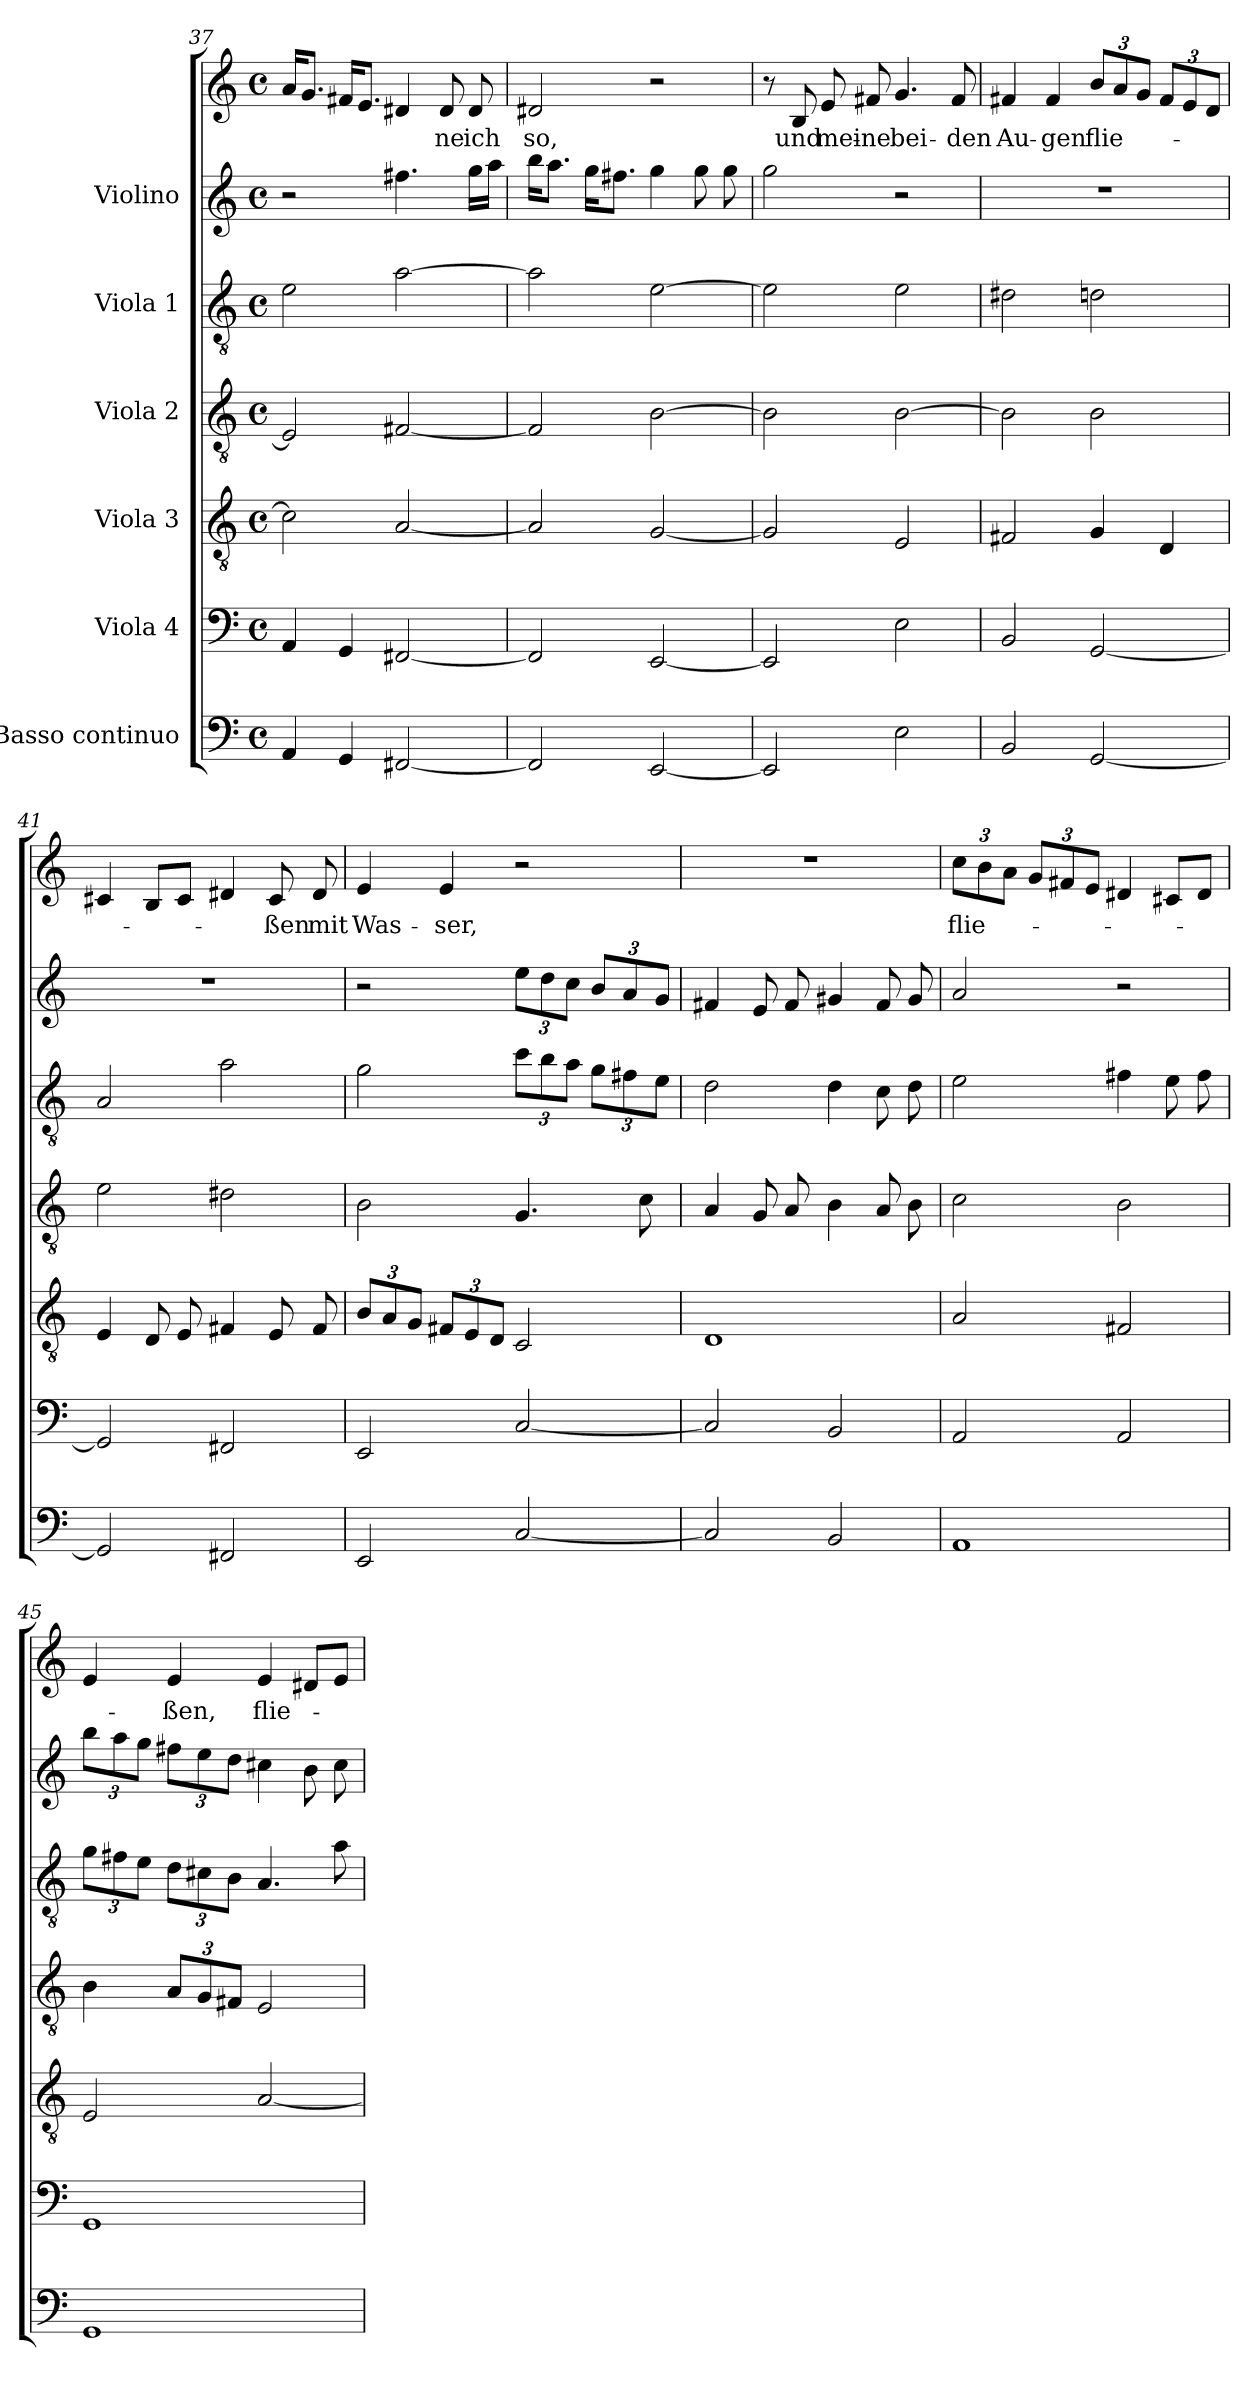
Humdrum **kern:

**kern	**kern	**kern	**kern	**kern	**kern	**kern	**text
*part7	*part6	*part5	*part4	*part3	*part2	*part1	*part1
*staff7	*staff6	*staff5	*staff4	*staff3	*staff2	*staff1	*staff1
*I"Basso continuo	*I"Viola 4	*I"Viola 3	*I"Viola 2	*I"Viola 1	*I"Violino	*	*
!!LO:LB:g=z
*clefF4	*clefF4	*clefGv2	*clefGv2	*clefGv2	*clefG2	*clefG2	*
*k[]	*k[]	*k[]	*k[]	*k[]	*k[]	*k[]	*
*C:	*C:	*C:	*C:	*C:	*C:	*C:	*
*M4/4	*M4/4	*M4/4	*M4/4	*M4/4	*M4/4	*M4/4	*
*met(c)	*met(c)	*met(c)	*met(c)	*met(c)	*met(c)	*met(c)	*
=37	=37	=37	=37	=37	=37	=37	=37
4AA/	4AA/	2c\]	2E/]	2e\	2r	16a/KL	.
.	.	.	.	.	.	8.g/J	.
4GG/	4GG/	.	.	.	.	16f#X/KL	.
.	.	.	.	.	.	8.e/J	.
[2FF#X/	[2FF#X/	[2A/	[2F#X/	[2a\	4.ff#X\	4d#X/	.
!	!	!	!	!	!	!	!LO:LY:b
.	.	.	.	.	.	8d#/	-ne
!	!	!	!	!	!	!	!LO:LY:b
.	.	.	.	.	16gg\LL	8d#/	ich
.	.	.	.	.	16aa\JJ	.	.
=38	=38	=38	=38	=38	=38	=38	=38
!	!	!	!	!	!	!	!LO:LY:b
2FF#/]	2FF#/]	2A/]	2F#/]	2a\]	16bb\KL	2d#X/	so,
.	.	.	.	.	8.aa\J	.	.
.	.	.	.	.	16gg\KL	.	.
.	.	.	.	.	8.ff#X\J	.	.
[2EE/	[2EE/	[2G/	[2B\	[2e\	4gg\	2r	.
.	.	.	.	.	8gg\	.	.
.	.	.	.	.	8gg\	.	.
=39	=39	=39	=39	=39	=39	=39	=39
2EE/]	2EE/]	2G/]	2B\]	2e\]	2gg\	8r	.
!	!	!	!	!	!	!	!LO:LY:b
.	.	.	.	.	.	8B/	und
!	!	!	!	!	!	!	!LO:LY:b
.	.	.	.	.	.	8e/	mei-
!	!	!	!	!	!	!	!LO:LY:b
.	.	.	.	.	.	8f#X/	-ne
!	!	!	!	!	!	!	!LO:LY:b
2E\	2E\	2E/	[2B\	2e\	2r	4.g/	bei-
!	!	!	!	!	!	!	!LO:LY:b
.	.	.	.	.	.	8f#/	-den
=40	=40	=40	=40	=40	=40	=40	=40
!	!	!	!	!	!	!	!LO:LY:b
2BB/	2BB/	2F#X/	2B\]	2d#X\	1r	4f#X/	Au-
!	!	!	!	!	!	!	!LO:LY:b
.	.	.	.	.	.	4f#/	-gen
!	!	!	!	!	!	!	!LO:LY:b
[2GG/	[2GG/	4G/	2B\	2dn\	.	12b/L	flie-
.	.	.	.	.	.	12a/	.
.	.	.	.	.	.	12g/J	.
.	.	4D/	.	.	.	12f#/L	.
.	.	.	.	.	.	12e/	.
.	.	.	.	.	.	12d/J	.
!!LO:PB:g=z
=41	=41	=41	=41	=41	=41	=41	=41
2GG/]	2GG/]	4E/	2e\	2A/	1r	4c#X/	.
.	.	8D/	.	.	.	8B/L	.
.	.	8E/	.	.	.	8c#/J	.
2FF#X/	2FF#X/	4F#X/	2d#X\	2a\	.	4d#X/	.
!	!	!	!	!	!	!	!LO:LY:b
.	.	8E/	.	.	.	8c#/	-ßen
!	!	!	!	!	!	!	!LO:LY:b
.	.	8F#/	.	.	.	8d#/	mit
=42	=42	=42	=42	=42	=42	=42	=42
!	!	!	!	!	!	!	!LO:LY:b
2EE/	2EE/	12B/L	2B\	2g\	2r	4e/	Was-
.	.	12A/	.	.	.	.	.
.	.	12G/J	.	.	.	.	.
!	!	!	!	!	!	!	!LO:LY:b
.	.	12F#X/L	.	.	.	4e/	-ser,
.	.	12E/	.	.	.	.	.
.	.	12D/J	.	.	.	.	.
[2C/	[2C/	2C/	4.G/	12cc\L	12ee\L	2r	.
.	.	.	.	12b\	12dd\	.	.
.	.	.	.	12a\J	12cc\J	.	.
.	.	.	.	12g\L	12b/L	.	.
.	.	.	.	12f#X\	12a/	.	.
.	.	.	8c\	.	.	.	.
.	.	.	.	12e\J	12g/J	.	.
=43	=43	=43	=43	=43	=43	=43	=43
2C/]	2C/]	1D	4A/	2d\	4f#X/	1r	.
.	.	.	8G/	.	8e/	.	.
.	.	.	8A/	.	8f#/	.	.
2BB/	2BB/	.	4B\	4d\	4g#X/	.	.
.	.	.	8A/	8c\	8f#/	.	.
.	.	.	8B\	8d\	8g#/	.	.
=44	=44	=44	=44	=44	=44	=44	=44
!	!	!	!	!	!	!	!LO:LY:b
1AA	2AA/	2A/	2c\	2e\	2a/	12cc\L	flie-
.	.	.	.	.	.	12b\	.
.	.	.	.	.	.	12a\J	.
.	.	.	.	.	.	12g/L	.
.	.	.	.	.	.	12f#X/	.
.	.	.	.	.	.	12e/J	.
.	2AA/	2F#X/	2B\	4f#X\	2r	4d#X/	.
.	.	.	.	8e\	.	8c#X/L	.
.	.	.	.	8f#\	.	8d#/J	.
=45	=45	=45	=45	=45	=45	=45	=45
1GG	1GG	2E/	4B\	12g\L	12bb\L	4e/	.
.	.	.	.	12f#X\	12aa\	.	.
.	.	.	.	12e\J	12gg\J	.	.
!	!	!	!	!	!	!	!LO:LY:b
.	.	.	12A/L	12d\L	12ff#X\L	4e/	-ßen,
.	.	.	12G/	12c#X\	12ee\	.	.
.	.	.	12F#X/J	12B\J	12dd\J	.	.
!	!	!	!	!	!	!	!LO:LY:b
.	.	[2A/	2E/	4.A/	4cc#X\	4e/	flie-
.	.	.	.	.	8b\	8d#X/L	.
.	.	.	.	8a\	8cc#\	8e/J	.
=	=	=	=	=	=	=	=
*-	*-	*-	*-	*-	*-	*-	*-
